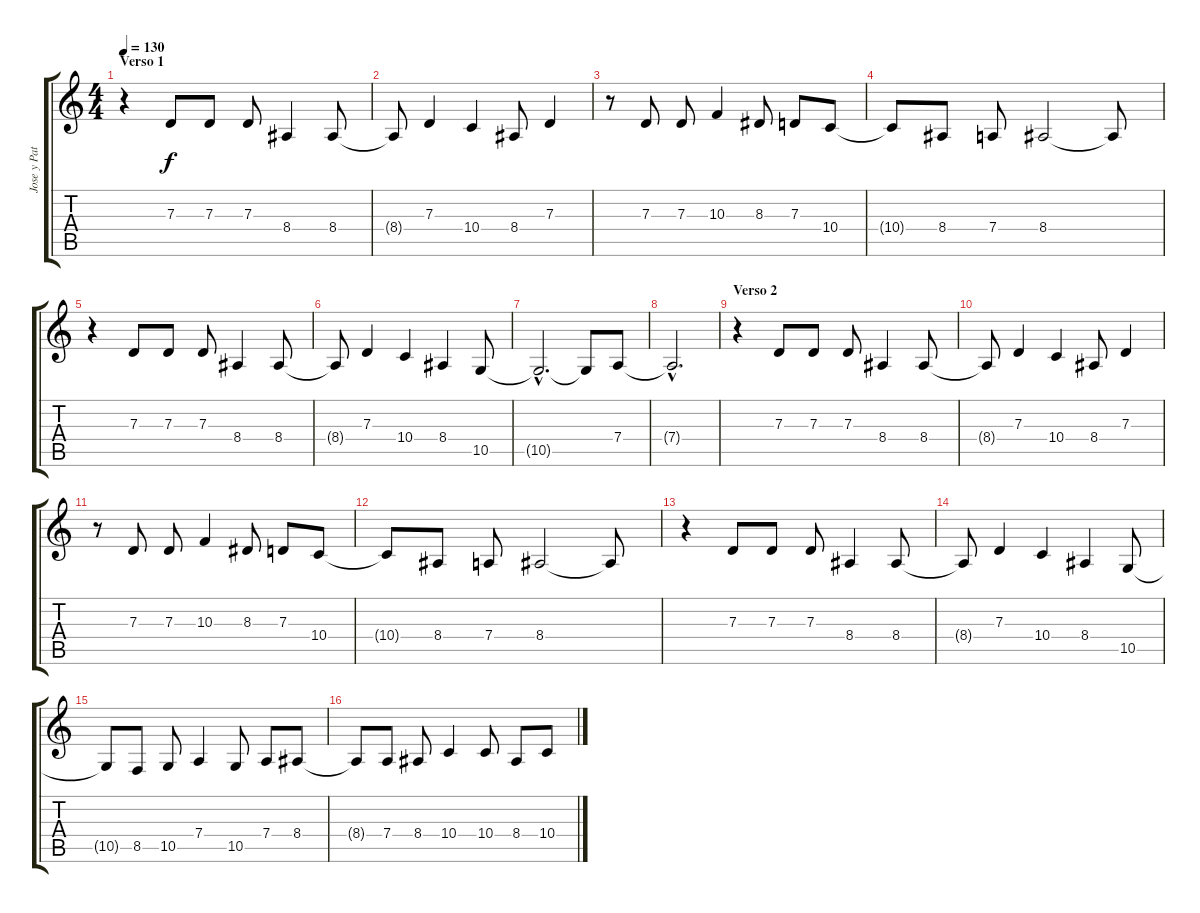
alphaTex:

\track ("Jose y Patricia" "Jose y Pat") {instrument lead1square}
\staff {score tabs}
\tuning (E4 B3 G3 D3 A2 E2) {hide}
\ts (4 4)
\section ("" "Verso 1")
\tempo 130
\clef g2
\ks c
r.4{dy f volume 13 instrument lead1square} 7.3.8 7.3.8 7.3.8 8.4.4 8.4.8 |
8.4{t}.8 7.3.4 10.4.4 8.4.8 7.3.4 |
r.8 7.3.8 7.3.8 10.3.4 8.3.8 7.3.8 10.4.8 |
10.4{t}.8 8.4.8 7.4.8 8.4.2 8.4{t}.8 |
r.4 7.3.8 7.3.8 7.3.8 8.4.4 8.4.8 |
8.4{t}.8 7.3.4 10.4.4 8.4.4 10.5.8{volume 14} |
10.5{hac t}.2{d} 10.5{t}.8 7.4.8 |
7.4{hac t}.2{d} |
\section ("" "Verso 2")
r.4{volume 16 instrument lead1square} 7.3.8 7.3.8 7.3.8 8.4.4 8.4.8 |
8.4{t}.8 7.3.4 10.4.4 8.4.8 7.3.4 |
r.8 7.3.8 7.3.8 10.3.4 8.3.8 7.3.8 10.4.8 |
10.4{t}.8 8.4.8 7.4.8 8.4.2 8.4{t}.8 |
r.4 7.3.8 7.3.8 7.3.8 8.4.4 8.4.8 |
8.4{t}.8 7.3.4 10.4.4 8.4.4 10.5.8 |
10.5{t}.8 8.5.8 10.5.8 7.4.4 10.5.8 7.4.8 8.4.8 |
8.4{t}.8 7.4.8 8.4.8 10.4.4 10.4.8 8.4.8 10.4.8
